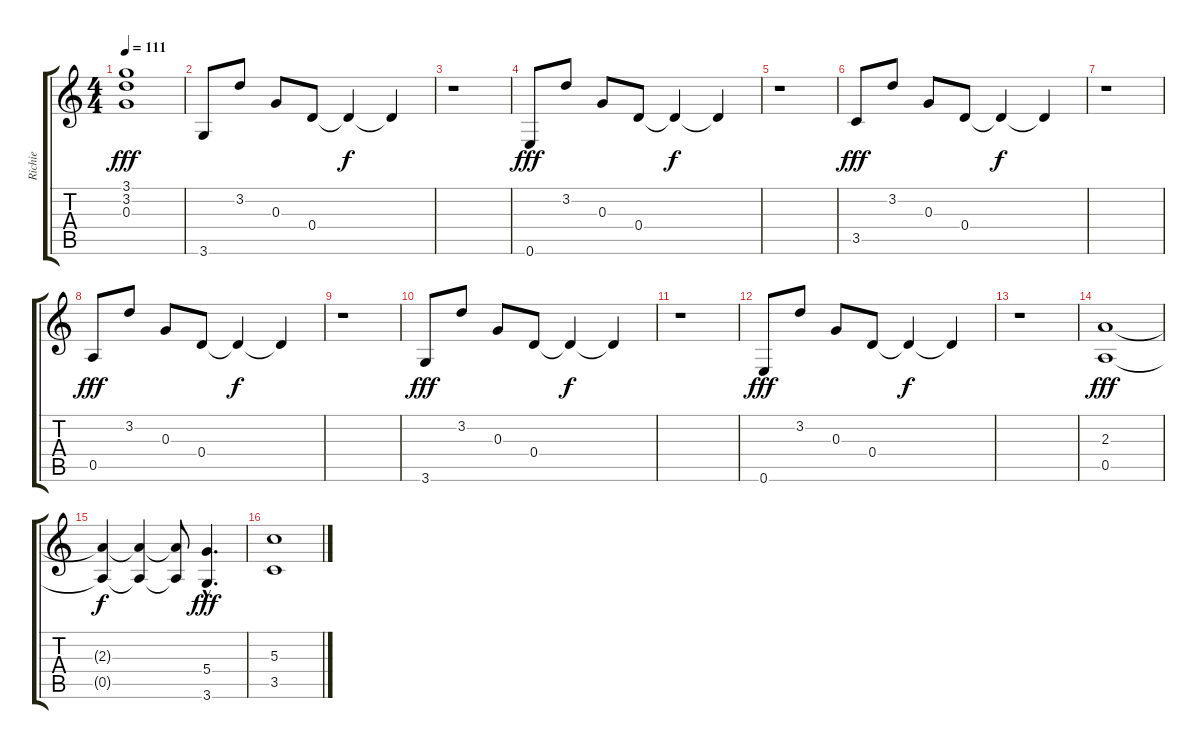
\track ("Richie" "Richie") {instrument overdrivenguitar}
\staff {score tabs}
\tuning (E4 B3 G3 D3 A2 E2) {hide}
\ts (4 4)
\tempo 111
\clef g2
\ks c
(3.1 3.2 0.3).1{dy fff} |
3.6.8{instrument overdrivenguitar} 3.2.8 0.3.8 0.4.8 0.4{t}.4{dy f} 0.4{t}.4 |
r.1 |
0.6.8{dy fff} 3.2.8 0.3.8 0.4.8 0.4{t}.4{dy f} 0.4{t}.4 |
r.1 |
3.5.8{dy fff} 3.2.8 0.3.8 0.4.8 0.4{t}.4{dy f} 0.4{t}.4 |
r.1 |
0.5.8{dy fff} 3.2.8 0.3.8 0.4.8 0.4{t}.4{dy f} 0.4{t}.4 |
r.1 |
3.6.8{dy fff} 3.2.8 0.3.8 0.4.8 0.4{t}.4{dy f} 0.4{t}.4 |
r.1 |
0.6.8{dy fff} 3.2.8 0.3.8 0.4.8 0.4{t}.4{dy f} 0.4{t}.4 |
r.1 |
(2.3 0.5).1{dy fff} |
(2.3{t} 0.5{t}).4{dy f} (2.3{t} 0.5{t}).4 (2.3{t} 0.5{t}).8 (5.4{hac} 3.6{hac}).4{d dy fff} |
(5.3 3.5).1
